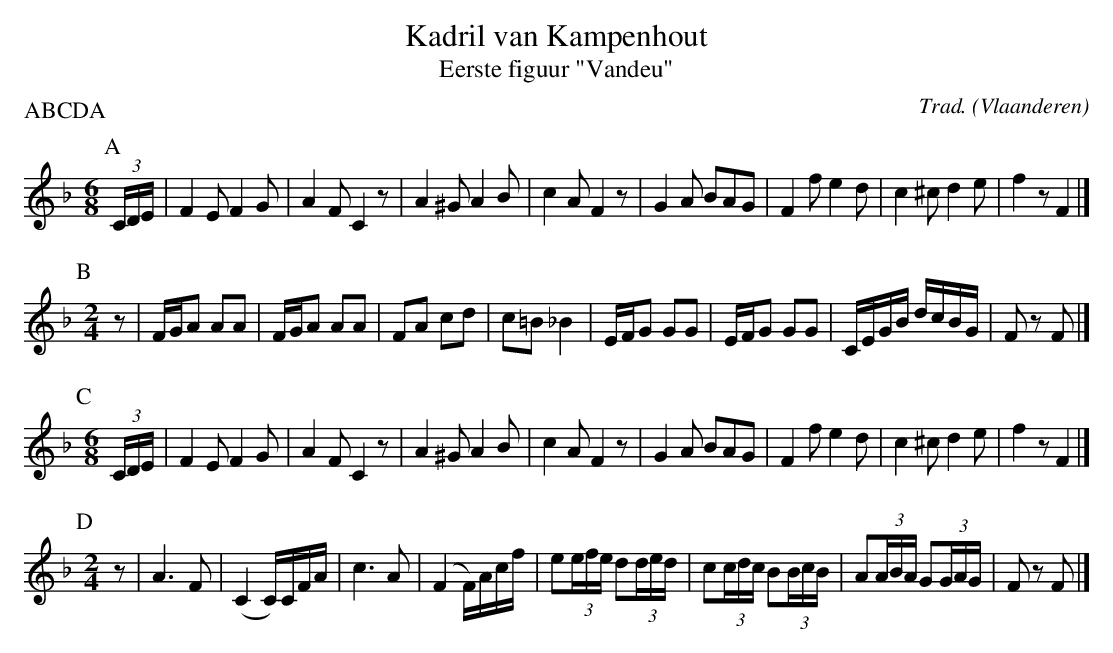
X:1
T:Kadril van Kampenhout
T:Eerste figuur "Vandeu"
C:Trad.
O:Vlaanderen
P:ABCDA
L:1/8
M:6/8
K:F
P:A
(3C/D/E/ | F2 E F2 G | A2 F C2 z | A2 ^G A2 B | c2 A F2 z | G2 A BAG | F2 f e2 d | c2 ^c d2 e | f2 z F2 |]
P:B
M:2/4
L:1/8
z | F/G/A AA | F/G/A AA | FA cd | c=B _B2 | E/F/G GG | E/F/G GG | C/E/G/B/ d/c/B/G/ | F z F |]
P:C
M:6/8
L:1/8
(3C/D/E/ | F2 E F2 G | A2 F C2 z | A2 ^G A2 B | c2 A F2 z | G2 A BAG | F2 f e2 d | c2 ^c d2 e | f2 z F2 |]
P:D
M:2/4
L:1/8
z | A3 F | (C2 C/)C/F/A/ | c3 A | (F2 F/)A/c/f/ | e(3e/f/e/ d(3d/e/d/ | c(3c/d/c/ B(3B/c/B/ | A(3A/B/A/ G(3G/A/G/ | F z F |]
